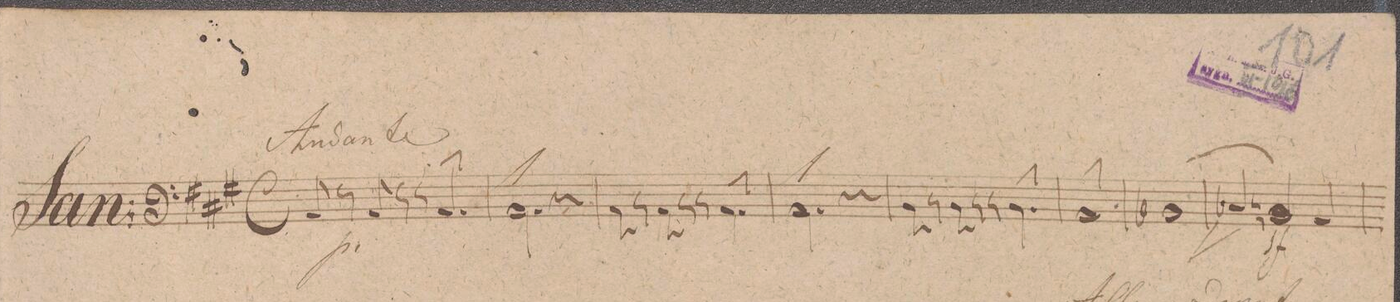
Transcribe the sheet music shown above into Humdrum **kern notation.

**kern	**dynam
*I"Fagotto. 2do	*
*clefF4	*
*k[f#c#g#]	*
*met(c)	*
*M4/4	*
8AA/	.
8r	p
8AA/	.
8r	.
8r	.
4.AA^>/	.
=2	=2
*2\right	*
2.AA^\	.
4r	.
=3	=3
8AA\	.
8r	.
8AA\	.
8r	.
8r	.
4.AA^\	.
=4	=4
2.AA^\	.
4r	.
=5	=5
8BB\	.
8r	.
8BB\	.
8r	.
8r	.
4.BB^\	.
=6	=6
1AA^>	.
=7	=7
(>1BB-X	.
=8	=8
4C-^/)	.
2BBn/	sf
4AA/	.
=9	=9
*-	*-
